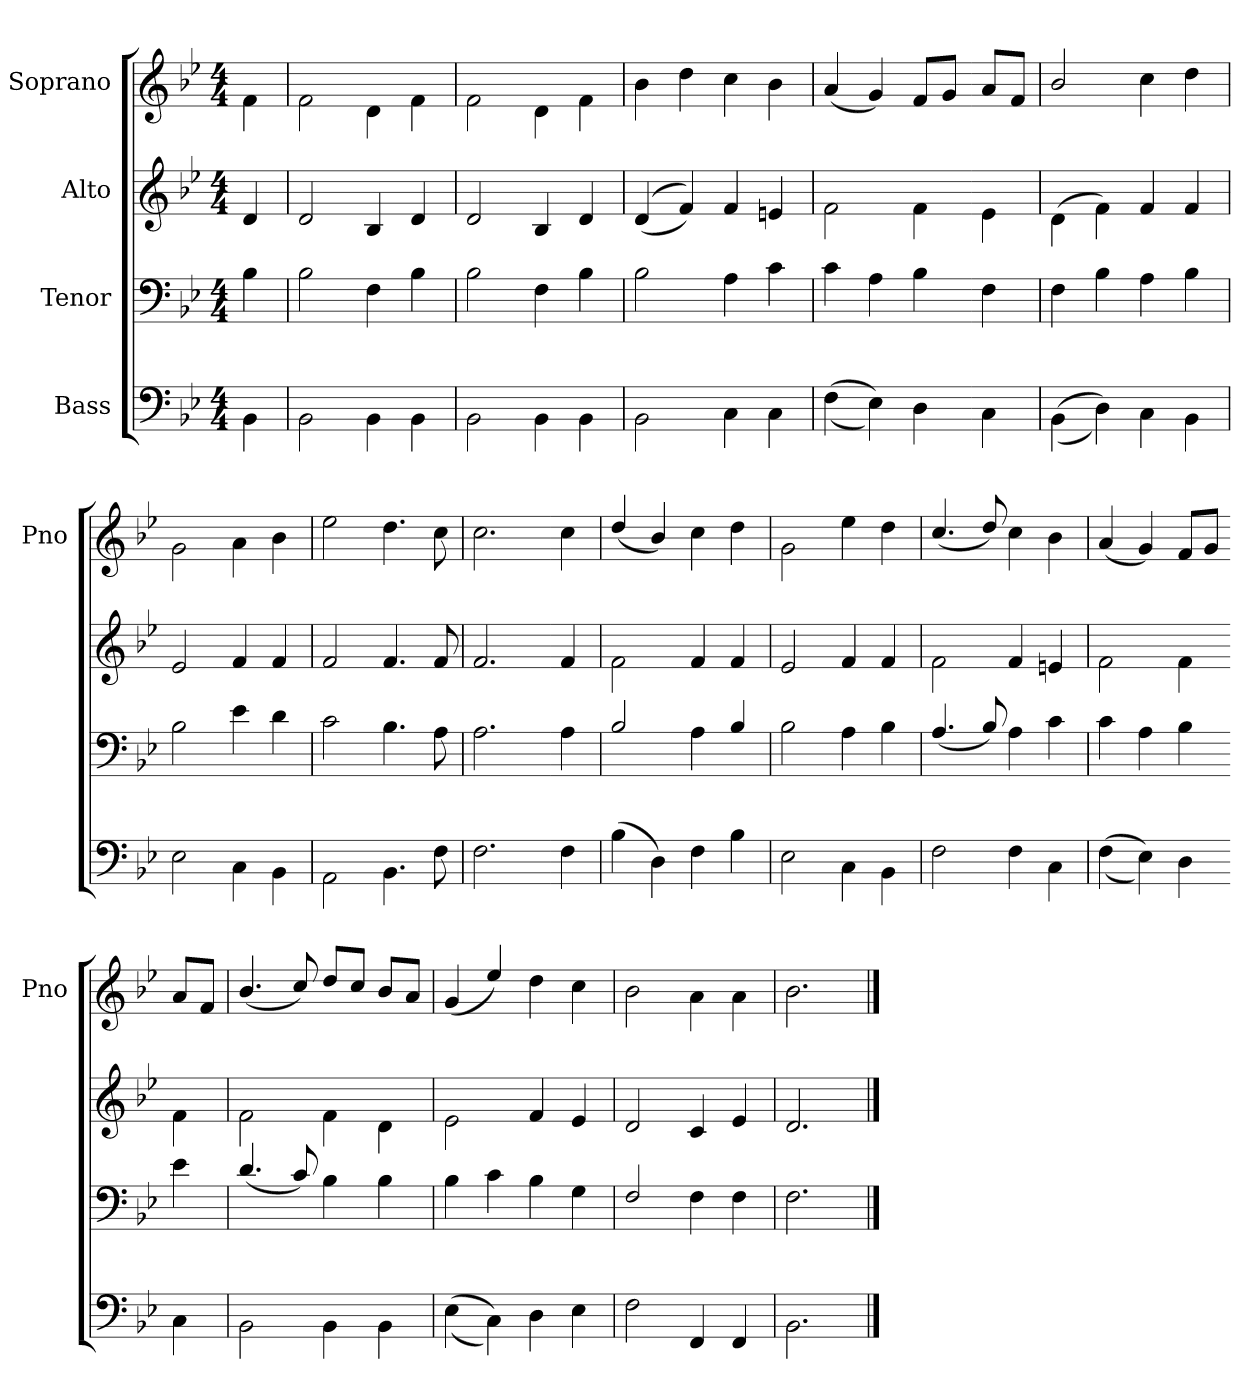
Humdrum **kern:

**kern	**kern	**kern	**kern
*part4	*part3	*part2	*part1
*staff4	*staff3	*staff2	*staff1
*I"Bass	*I"Tenor	*I"Alto	*I"Soprano
*	*	*	*I'Pno
*clefF4	*clefF4	*clefG2	*clefG2
*k[b-e-]	*k[b-e-]	*k[b-e-]	*k[b-e-]
*B-:	*B-:	*B-:	*B-:
*M4/4	*M4/4	*M4/4	*M4/4
=	=	=	=
4BB-\	4B-\	4d/	4f\
=	=	=	=
2BB-\	2B-\	2d/	2f\
4BB-\	4F\	4B-/	4d\
4BB-\	4B-\	4d/	4f\
=	=	=	=
2BB-\	2B-\	2d/	2f\
4BB-\	4F\	4B-/	4d\
4BB-\	4B-\	4d/	4f\
=	=	=	=
2BB-\	2B-\	(>(<4d/	4b-\
.	.	4f/))	4dd\
4C\	4A\	4f/	4cc\
4C\	4c\	4en/	4b-\
=	=	=	=
(>(<4F\	4c\	2f\	(>4a/
4E-\))	4A\	.	4g/)
4D\	4B-\	4f\	8f/L
.	.	.	8g/J
=-	=-	=-	=-
4C\	4F\	4e-\	8a/L
.	.	.	8f/J
=	=	=	=
(<(>4BB-\	4F\	(<4d\	2b-/
4D\))	4B-\	4f\)	.
4C\	4A\	4f/	4cc\
4BB-\	4B-\	4f/	4dd\
=	=	=	=
2E-\	2B-\	2e-/	2g\
4C\	4e-\	4f/	4a\
4BB-\	4d\	4f/	4b-\
=	=	=	=
2AA\	2c\	2f/	2ee-\
4.BB-\	4.B-\	4.f/	4.dd\
8F\	8A\	8f/	8cc\
=	=	=	=
2.F\	2.A\	2.f/	2.cc\
=-	=-	=-	=-
4F\	4A\	4f/	4cc\
=	=	=	=
(<4B-\	2B-/	2f\	(>4dd/
4D\)	.	.	4b-/)
4F\	4A\	4f/	4cc\
4B-\	4B-/	4f/	4dd\
=	=	=	=
2E-\	2B-\	2e-/	2g\
4C\	4A\	4f/	4ee-\
4BB-\	4B-\	4f/	4dd\
=	=	=	=
2F\	(>4.A/	2f\	(>4.cc/
.	8B-/)	.	8dd/)
4F\	4A\	4f/	4cc\
4C\	4c\	4en/	4b-\
=	=	=	=
(<(>4F\	4c\	2f\	(>4a/
4E-\))	4A\	.	4g/)
4D\	4B-\	4f\	8f/L
.	.	.	8g/J
=-	=-	=-	=-
4C\	4e-\	4f\	8a/L
.	.	.	8f/J
=	=	=	=
2BB-\	(>4.d/	2f\	(>4.b-/
.	8c/)	.	8cc/)
4BB-\	4B-\	4f\	8dd/L
.	.	.	8cc/J
4BB-\	4B-\	4d\	8b-/L
.	.	.	8a/J
=	=	=	=
(<(>4E-\	4B-\	2e-\	(>4g/
4C\))	4c\	.	4ee-/)
4D\	4B-\	4f/	4dd\
4E-\	4G\	4e-/	4cc\
=	=	=	=
2F\	2F/	2d/	2b-\
4FF/	4F\	4c/	4a\
4FF/	4F\	4e-/	4a\
=	=	=	=
2.BB-\	2.F\	2.d/	2.b-\
==	==	==	==
*-	*-	*-	*-
